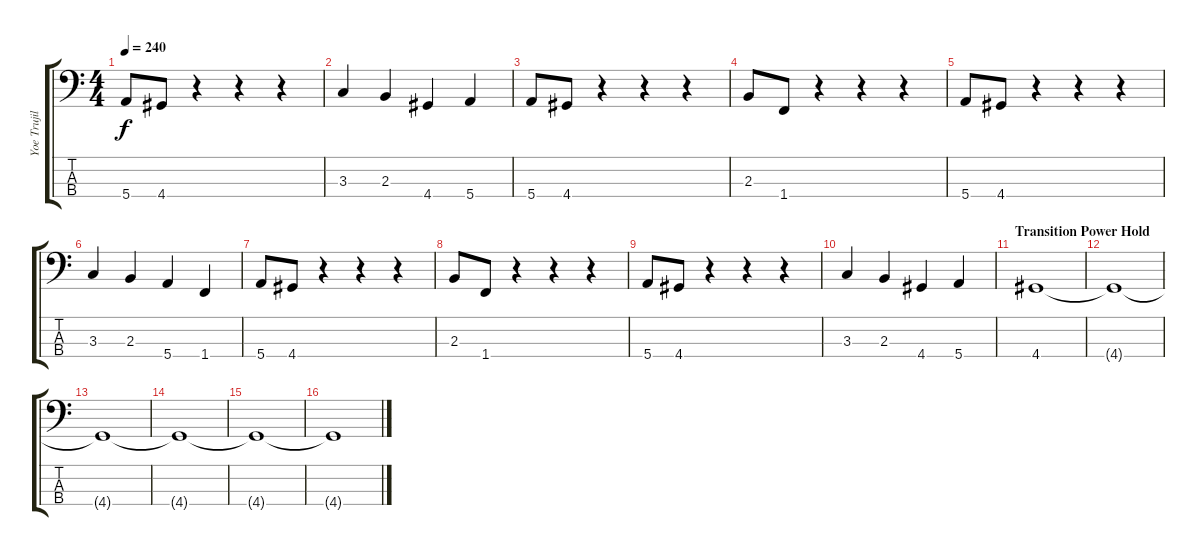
\track ("Yoe Trujilo" "Yoe Trujil") {instrument slapbass1}
\staff {score tabs}
\tuning (G2 D2 A1 E1) {hide}
\ts (4 4)
\tempo 240
\clef f4
\ks c
5.4.8{dy f} 4.4.8 r.4 r.4 r.4 |
3.3.4 2.3.4 4.4.4 5.4.4 |
5.4.8 4.4.8 r.4 r.4 r.4 |
2.3.8 1.4.8 r.4 r.4 r.4 |
5.4.8 4.4.8 r.4 r.4 r.4 |
3.3.4 2.3.4 5.4.4 1.4.4 |
5.4.8 4.4.8 r.4 r.4 r.4 |
2.3.8 1.4.8 r.4 r.4 r.4 |
5.4.8 4.4.8 r.4 r.4 r.4 |
3.3.4 2.3.4 4.4.4 5.4.4 |
\section ("" "Transition Power Hold")
4.4.1 |
4.4{t}.1 |
4.4{t}.1 |
4.4{t}.1 |
4.4{t}.1 |
4.4{t}.1
